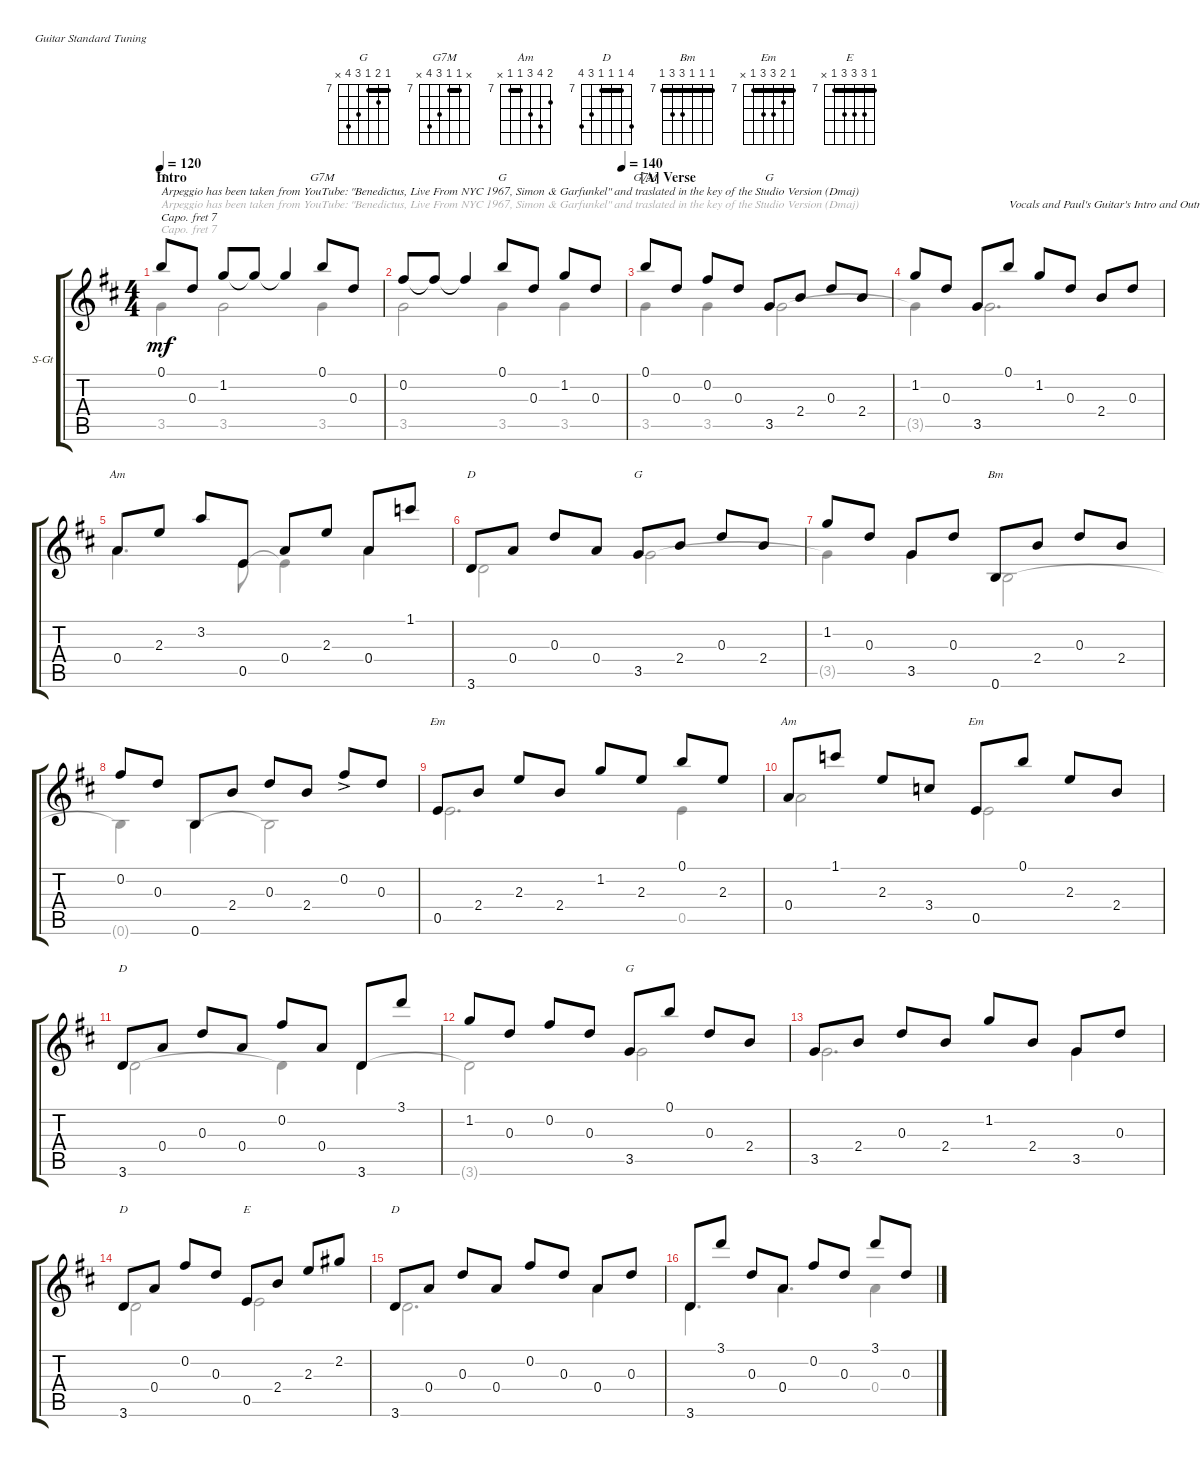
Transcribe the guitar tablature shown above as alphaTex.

\defaultSystemsLayout 4
\bracketExtendMode groupsimilarinstruments
\firstSystemTrackNameOrientation horizontal
\otherSystemsTrackNameOrientation horizontal
\track ("Paul's Guitar" "S-Gt") {instrument acousticguitarsteel}
\staff {score tabs}
\capo 7
\tuning (E4 B3 G3 D3 A2 E2)
\chord ("G" 7 8 7 9 10 x) {firstfret 7 barre 7}
\chord ("G7M" x 7 7 9 10 x) {firstfret 7 barre 7}
\chord ("Am" 8 10 9 7 7 x) {firstfret 7 barre 7}
\chord ("D" 10 7 7 7 9 10) {firstfret 7 barre (7 7)}
\chord ("Bm" 7 7 7 9 9 7) {firstfret 7 barre (7 7 7)}
\chord ("Em" 7 8 9 9 7 x) {firstfret 7 barre 7}
\chord ("E" 7 9 9 9 7 x) {firstfret 7 barre 7}
\voice
\ts (4 4)
\section ("" "Intro")
\tempo 120
\clef g2
\ks d
0.1.8{ch "G" txt "Arpeggio has been taken from YouTube: \"Benedictus, Live From NYC 1967, Simon & Garfunkel\" and traslated in the key of the Studio Version (Dmaj)" dy mf instrument acousticguitarsteel} 0.3.8 1.2.8 1.2{t}.8 1.2{t}.4 0.1.8{ch "G7M"} 0.3.8 |
\tempo (140 0.9875)
0.2.8 0.2{t}.8 0.2{t}.4 0.1.8{ch "G"} 0.3.8 1.2.8 0.3.8 |
\section ("A" "Verse")
0.1.8{ch "G7M"} 0.3.8 0.2.8 0.3.8 3.5.8{ch "G"} 2.4.8 0.3.8 2.4.8 |
1.2.8 0.3.8 3.5.8 0.1.8{txt "Vocals and Paul's Guitar's Intro and Outro are from the Studio Version"} 1.2.8 0.3.8 2.4.8 0.3.8 |
0.4.8{ch "Am"} 2.3.8 3.2.8 0.5.8 0.4.8 2.3.8 0.4.8 1.1.8 |
3.6.8{ch "D"} 0.4.8 0.3.8 0.4.8 3.5.8{ch "G"} 2.4.8 0.3.8 2.4.8 |
1.2.8 0.3.8 3.5.8 0.3.8 0.6.8{ch "Bm"} 2.4.8 0.3.8 2.4.8 |
0.2.8 0.3.8 0.6.8 2.4.8 0.3.8 2.4.8 0.2{ac}.8 0.3.8 |
0.5.8{ch "Em"} 2.4.8 2.3.8 2.4.8 1.2.8 2.3.8 0.1.8 2.3.8 |
0.4.8{ch "Am"} 1.1.8 2.3.8 3.4.8 0.5.8{ch "Em"} 0.1.8 2.3.8 2.4.8 |
3.6.8{ch "D"} 0.4.8 0.3.8 0.4.8 0.2.8 0.4.8 3.6.8 3.1.8 |
1.2.8 0.3.8 0.2.8 0.3.8 3.5.8{ch "G"} 0.1.8 0.3.8 2.4.8 |
3.5.8 2.4.8 0.3.8 2.4.8 1.2.8 2.4.8 3.5.8 0.3.8 |
3.6.8{ch "D"} 0.4.8 0.2.8 0.3.8 0.5.8{ch "E"} 2.4.8 2.3.8 2.2.8 |
3.6.8{ch "D"} 0.4.8 0.3.8 0.4.8 0.2.8 0.3.8 0.4.8 0.3.8 |
3.6.8 3.1.8 0.3.8 0.4.8 0.2.8 0.3.8 3.1.8 0.3.8
\voice
\clef g2
\ottava regular
\simile none
\ks d
3.5.4{txt "Arpeggio has been taken from YouTube: \"Benedictus, Live From NYC 1967, Simon & Garfunkel\" and traslated in the key of the Studio Version (Dmaj)" dy mf} 3.5.2 3.5.4 |
3.5.2 3.5.4 3.5.4 |
3.5.4 3.5.4 3.5.2 |
3.5{t}.4 3.5.2{d} |
0.4.4{d} 0.5.8 0.5{t}.4 0.4.4 |
3.6.2 3.5.2 |
3.5{t}.4 3.5.4 0.6.2 |
0.6{t}.4 0.6.4 0.6{t}.2 |
0.5.2{d} 0.5.4 |
0.4.2 0.5.2 |
3.6.2 3.6{t}.4 3.6.4 |
3.6{t}.2 3.5.2 |
3.5.2{d} 3.5.4 |
3.6.2 0.5.2 |
3.6.2{d} 0.4.4 |
3.6.4{d} 0.4.4{d} 0.4.4
